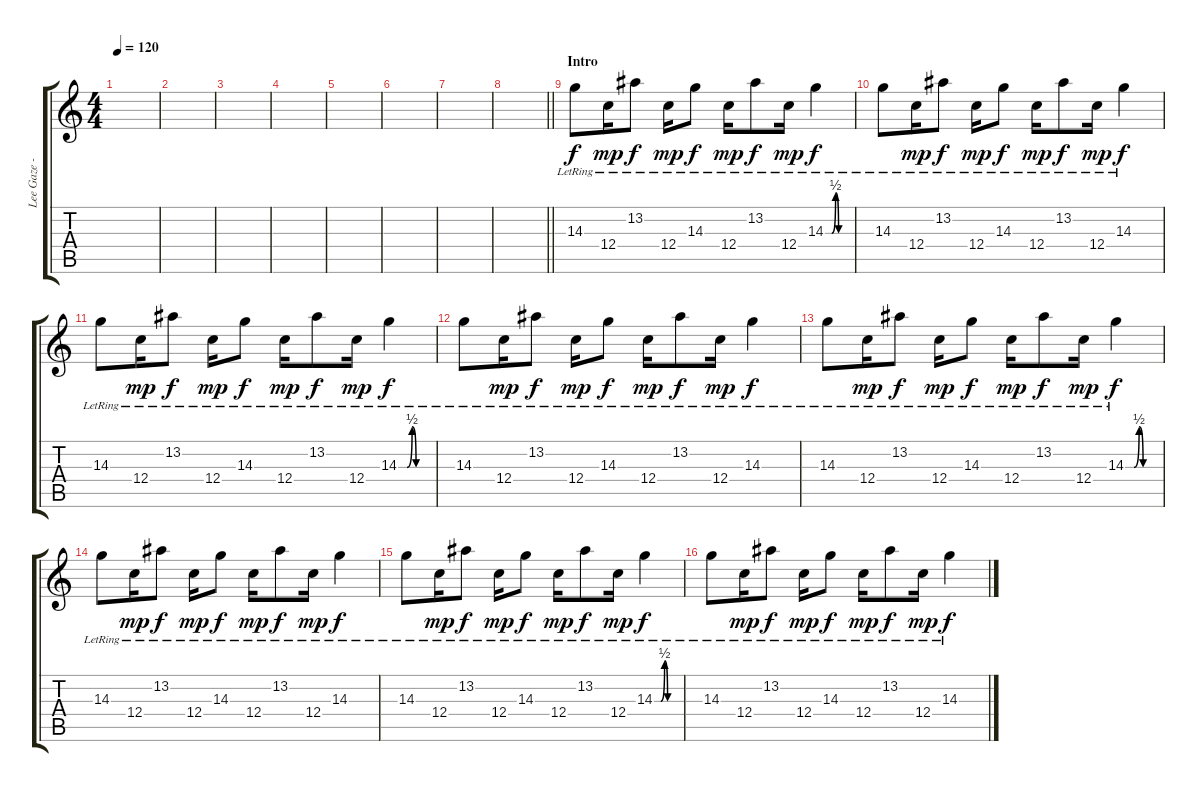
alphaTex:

\track ("Lee Gaze - Guitar" "Lee Gaze -") {instrument electricguitarjazz}
\staff {score tabs}
\tuning (D4 A3 F3 C3 G2 C2) {hide}
\ts (4 4)
\tempo 120
\clef g2
\ks c
|
|
|
|
|
|
|
\barLineRight lightlight
|
\section ("" "Intro")
14.3{lr}.8 12.4{lr}.16{dy mp} 13.2{lr}.8{dy f} 12.4{lr}.16{dy mp} 14.3{lr}.8{dy f} 12.4{lr}.16{dy mp} 13.2{lr}.8{dy f} 12.4{lr}.16{dy mp} 14.3{be (custom 0 0 15 0 24 2 31 0 60 0) lr}.4{dy f} |
14.3{lr}.8 12.4{lr}.16{dy mp} 13.2{lr}.8{dy f} 12.4{lr}.16{dy mp} 14.3{lr}.8{dy f} 12.4{lr}.16{dy mp} 13.2{lr}.8{dy f} 12.4{lr}.16{dy mp} 14.3{lr}.4{dy f} |
14.3{lr}.8 12.4{lr}.16{dy mp} 13.2{lr}.8{dy f} 12.4{lr}.16{dy mp} 14.3{lr}.8{dy f} 12.4{lr}.16{dy mp} 13.2{lr}.8{dy f} 12.4{lr}.16{dy mp} 14.3{be (custom 0 0 15 0 24 2 31 0 60 0) lr}.4{dy f} |
14.3{lr}.8 12.4{lr}.16{dy mp} 13.2{lr}.8{dy f} 12.4{lr}.16{dy mp} 14.3{lr}.8{dy f} 12.4{lr}.16{dy mp} 13.2{lr}.8{dy f} 12.4{lr}.16{dy mp} 14.3{lr}.4{dy f} |
14.3{lr}.8 12.4{lr}.16{dy mp} 13.2{lr}.8{dy f} 12.4{lr}.16{dy mp} 14.3{lr}.8{dy f} 12.4{lr}.16{dy mp} 13.2{lr}.8{dy f} 12.4{lr}.16{dy mp} 14.3{be (custom 0 0 15 0 24 2 31 0 60 0) lr}.4{dy f} |
14.3{lr}.8 12.4{lr}.16{dy mp} 13.2{lr}.8{dy f} 12.4{lr}.16{dy mp} 14.3{lr}.8{dy f} 12.4{lr}.16{dy mp} 13.2{lr}.8{dy f} 12.4{lr}.16{dy mp} 14.3{lr}.4{dy f} |
14.3{lr}.8 12.4{lr}.16{dy mp} 13.2{lr}.8{dy f} 12.4{lr}.16{dy mp} 14.3{lr}.8{dy f} 12.4{lr}.16{dy mp} 13.2{lr}.8{dy f} 12.4{lr}.16{dy mp} 14.3{be (custom 0 0 15 0 24 2 31 0 60 0) lr}.4{dy f} |
14.3{lr}.8 12.4{lr}.16{dy mp} 13.2{lr}.8{dy f} 12.4{lr}.16{dy mp} 14.3{lr}.8{dy f} 12.4{lr}.16{dy mp} 13.2{lr}.8{dy f} 12.4{lr}.16{dy mp} 14.3{lr}.4{dy f}
